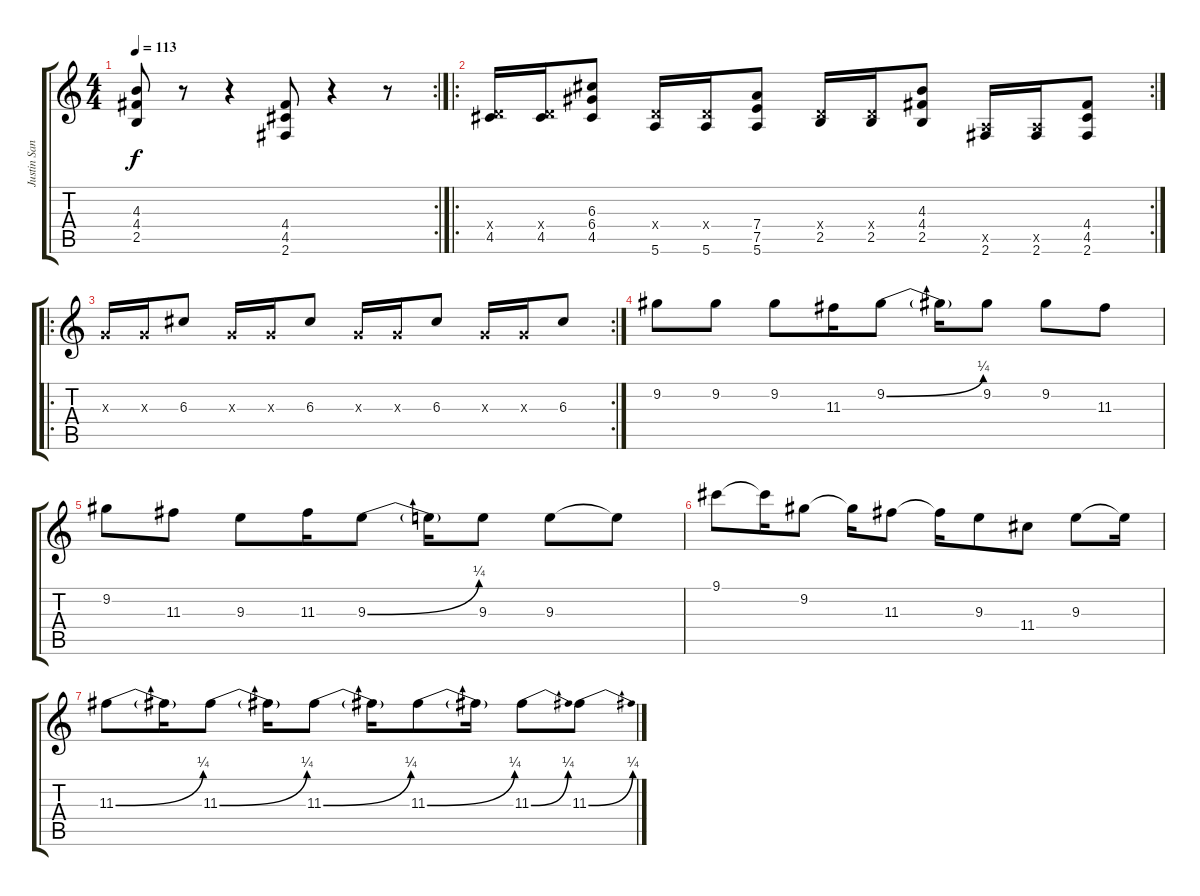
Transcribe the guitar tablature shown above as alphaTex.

\track ("Justin Sane" "Justin San") {instrument distortionguitar}
\staff {score tabs}
\tuning (E4 B3 G3 D3 A2 E2) {hide}
\rc 2
\ts (4 4)
\tempo 113
\clef g2
\ks c
(4.3 4.4 2.5).8{dy f} r.8 r.4 (4.4 4.5 2.6).8 r.4 r.8 |
\ro
\rc 2
(0.4{x} 4.5).16 (0.4{x} 4.5).16 (6.3 6.4 4.5).8 (0.4{x} 5.6).16 (0.4{x} 5.6).16 (7.4 7.5 5.6).8 (0.4{x} 2.5).16 (0.4{x} 2.5).16 (4.3 4.4 2.5).8 (0.5{x} 2.6).16 (0.5{x} 2.6).16 (4.4 4.5 2.6).8 |
\ro
\rc 2
0.3{x}.16 0.3{x}.16 6.3.8 0.3{x}.16 0.3{x}.16 6.3.8 0.3{x}.16 0.3{x}.16 6.3.8 0.3{x}.16 0.3{x}.16 6.3.8 |
9.2.8 9.2.8 9.2.8 11.3.16 9.2{be (bend 0 0 60 1)}.8 9.2{t}.16 9.2.8 9.2.8 11.3.8 |
9.2.8 11.3.8 9.3.8 11.3.16 9.3{be (bend 0 0 60 1)}.8 9.3{t}.16 9.3.8 9.3.8 9.3{t}.8 |
9.1.8 9.1{t}.16 9.2.8 9.2{t}.16 11.3.8 11.3{t}.16 9.3.8 11.4.8 9.3.8 9.3{t}.16 |
11.3{be (bend 0 0 60 1)}.8 11.3{t}.16 11.3{be (bend 0 0 60 1)}.8 11.3{t}.16 11.3{be (bend 0 0 60 1)}.8 11.3{t}.16 11.3{be (bend 0 0 60 1)}.8 11.3{t}.16 11.3{be (bend 0 0 60 1)}.8 11.3{be (bend 0 0 60 1)}.8
